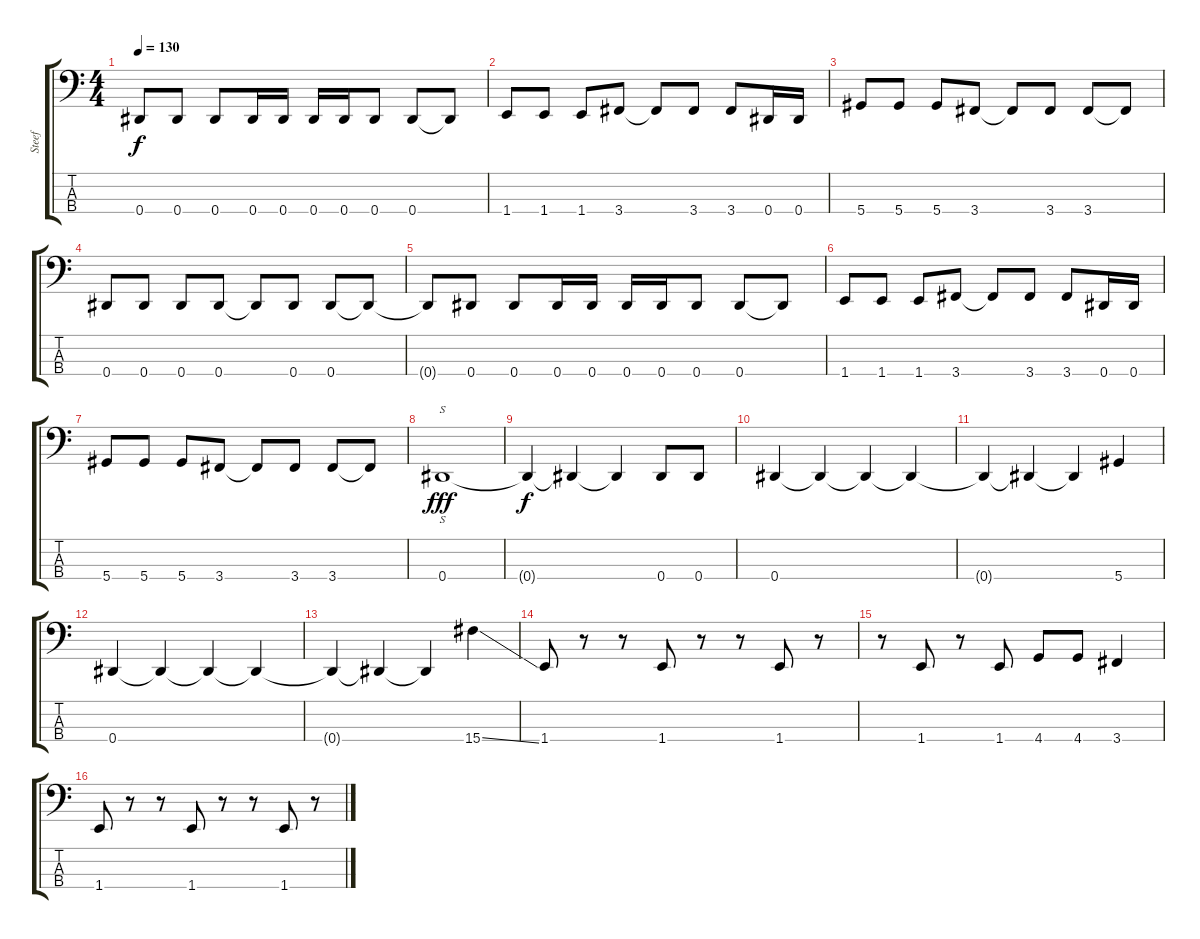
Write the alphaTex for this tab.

\track ("Steef" "Steef") {instrument electricbassfinger}
\staff {score tabs}
\tuning (Gb2 Db2 Ab1 Eb1) {hide}
\ts (4 4)
\tempo 130
\clef f4
\ks c
0.4{t}.8{dy f} 0.4.8 0.4.8 0.4.16 0.4.16 0.4.16 0.4.16 0.4.8 0.4.8 0.4{t}.8 |
1.4.8 1.4.8 1.4.8 3.4.8 3.4{t}.8 3.4.8 3.4.8 0.4.16 0.4.16 |
5.4.8 5.4.8 5.4.8 3.4.8 3.4{t}.8 3.4.8 3.4.8 3.4{t}.8 |
0.4.8 0.4.8 0.4.8 0.4.8 0.4{t}.8 0.4.8 0.4.8 0.4{t}.8 |
0.4{t}.8 0.4.8 0.4.8 0.4.16 0.4.16 0.4.16 0.4.16 0.4.8 0.4.8 0.4{t}.8 |
1.4.8 1.4.8 1.4.8 3.4.8 3.4{t}.8 3.4.8 3.4.8 0.4.16 0.4.16 |
5.4.8 5.4.8 5.4.8 3.4.8 3.4{t}.8 3.4.8 3.4.8 3.4{t}.8 |
0.4.1{s dy fff} |
0.4{t}.4{dy f} 0.4{t}.4 0.4{t}.4 0.4.8 0.4.8 |
0.4.4 0.4{t}.4 0.4{t}.4 0.4{t}.4 |
0.4{t}.4 0.4{t}.4 0.4{t}.4 5.4.4 |
0.4.4 0.4{t}.4 0.4{t}.4 0.4{t}.4 |
0.4{t}.4 0.4{t}.4 0.4{t}.4 15.4{ss}.4 |
1.4.8 r.8 r.8 1.4.8 r.8 r.8 1.4.8 r.8 |
r.8 1.4.8 r.8 1.4.8 4.4.8 4.4.8 3.4.4 |
1.4.8 r.8 r.8 1.4.8 r.8 r.8 1.4.8 r.8
